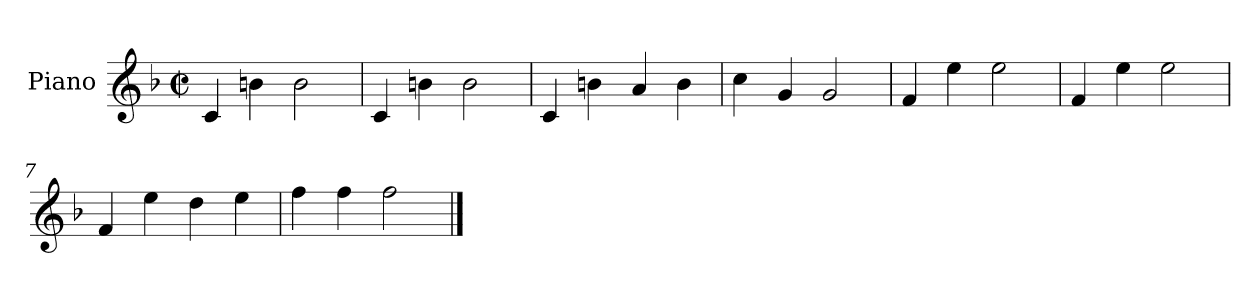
**kern
*part1
*staff1
*I"Piano
*I'Pno
*clefG2
*k[b-]
*M2/2
*met(c|)
=1
4c/
4bn\
2b\
=2
4c/
4bn\
2b\
=3
4c/
4bn\
4a/
4b\
=4
4cc\
4g/
2g/
=5
4f/
4ee\
2ee\
=6
4f/
4ee\
2ee\
=7
4f/
4ee\
4dd\
4ee\
=8
4ff\
4ff\
2ff\
==
*-
